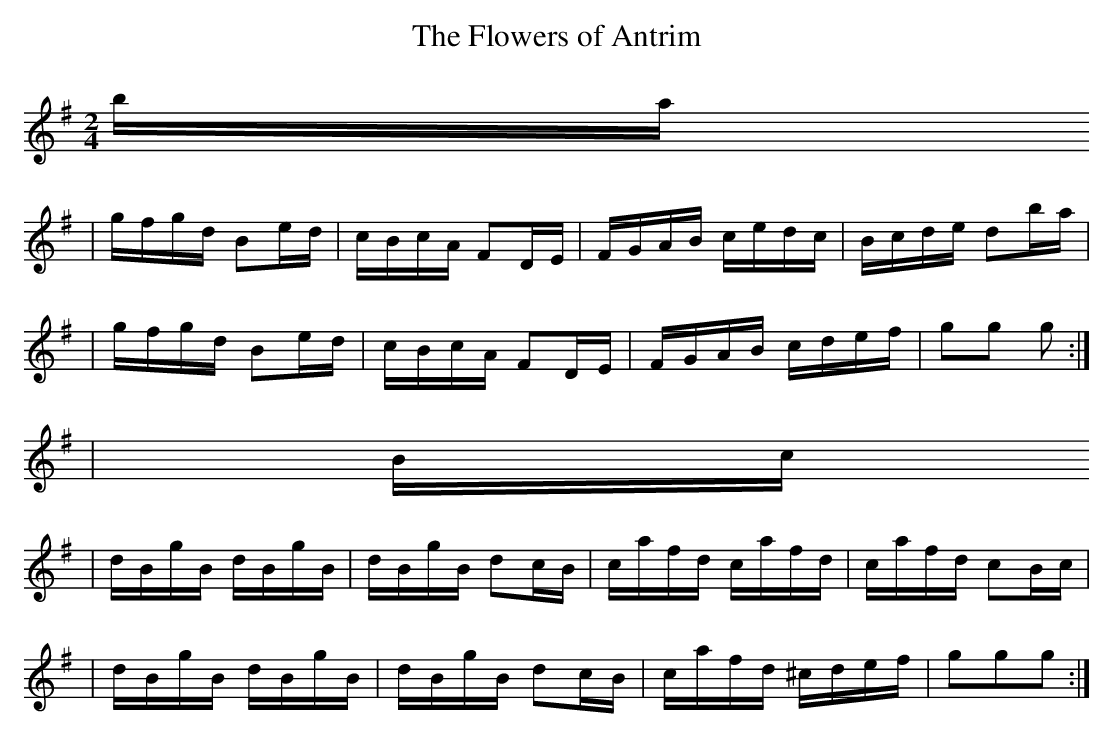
X:1
T: The Flowers of Antrim
M: 2/4
L: 1/16
K: G
b-a
| gfgd B2e-d | cBcA F2D-E | FGAB cedc | Bcde d2b-a |
| gfgd B2e-d | cBcA F2D-E | FGAB cdef | g2g2 g2 :|
| B-c
| dBgB dBgB | dBgB d2c-B | cafd cafd | cafd c2B-c |
| dBgB dBgB | dBgB d2c-B | cafd ^cdef | g2g2g2 :|
